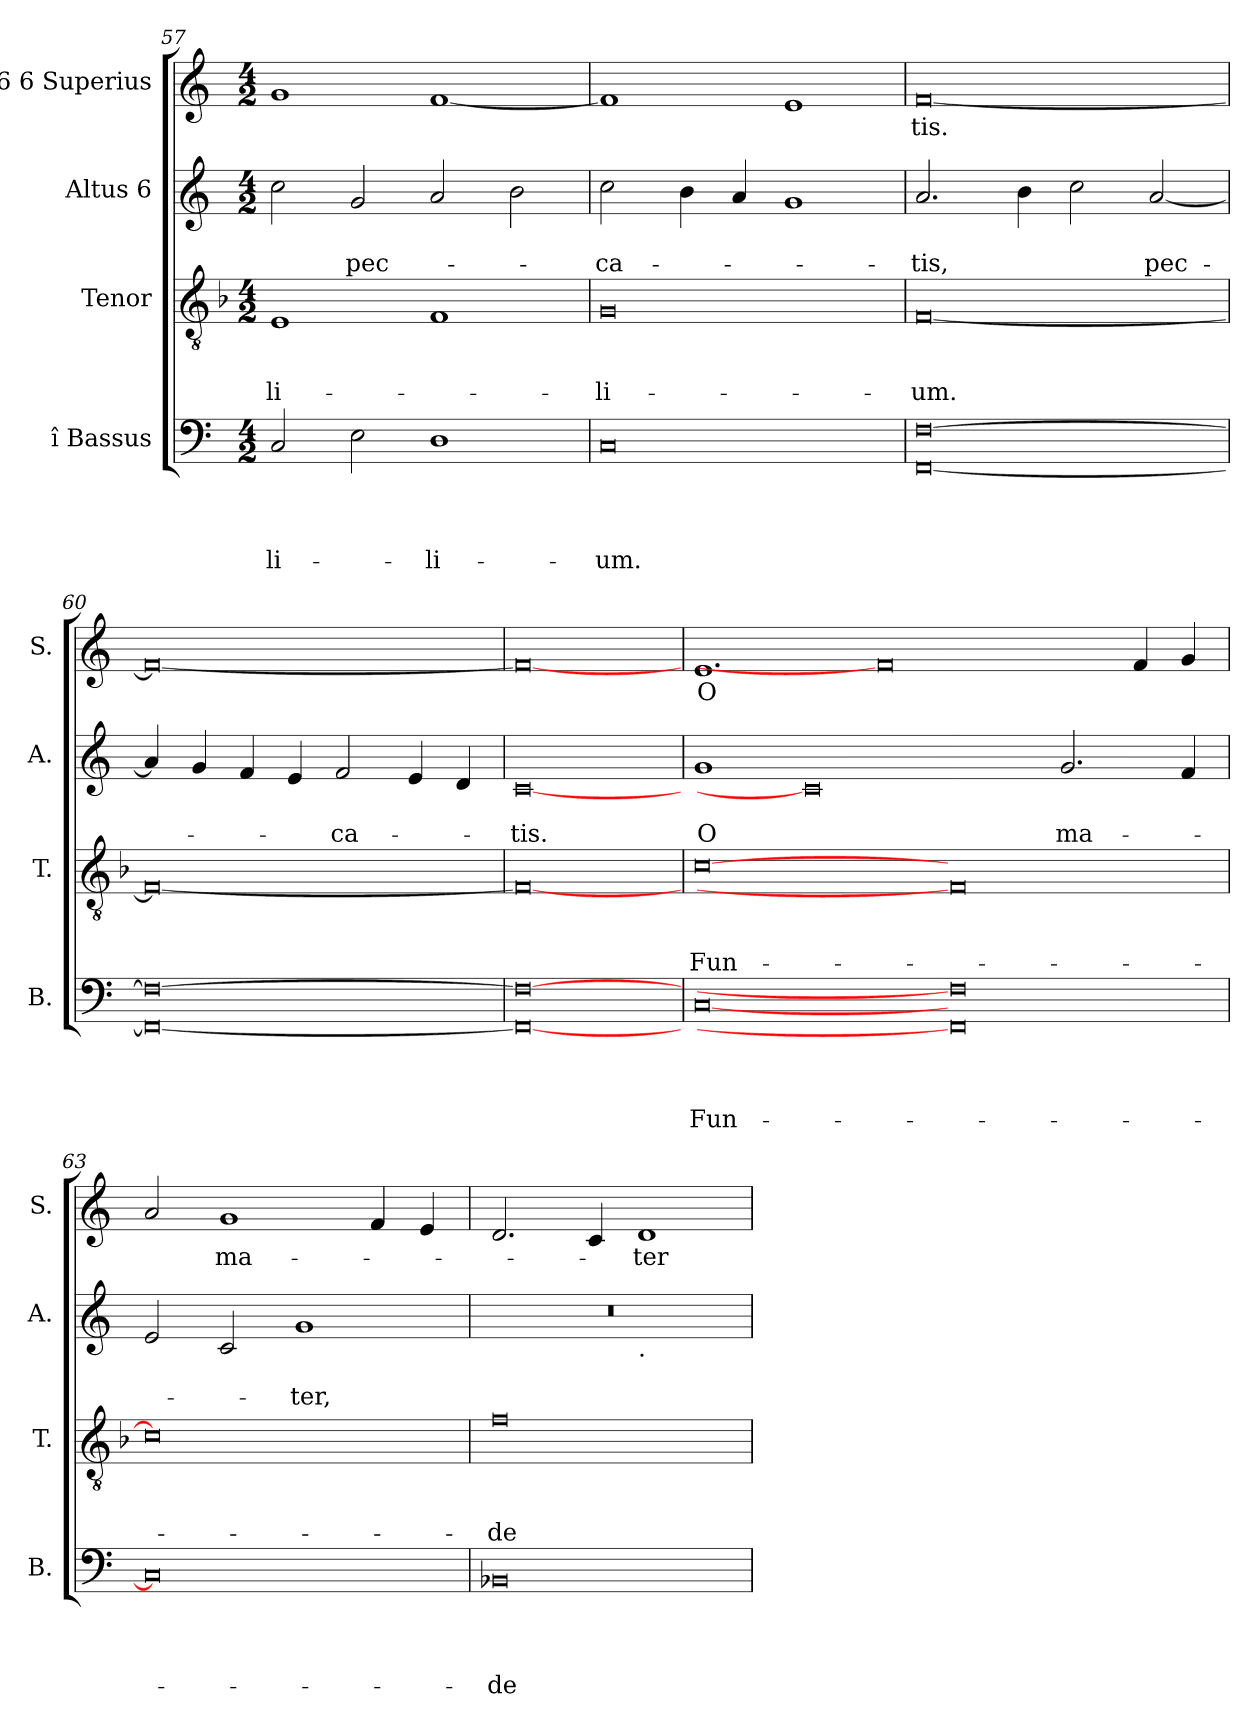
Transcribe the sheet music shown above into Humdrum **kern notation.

**kern	**text	**text	**text	**text	**kern	**text	**text	**text	**kern	**text	**text	**kern	**text
*part4	*part4	*part4	*part4	*part4	*part3	*part3	*part3	*part3	*part2	*part2	*part2	*part1	*part1
*staff4	*staff4	*staff4	*staff4	*staff4	*staff3	*staff3	*staff3	*staff3	*staff2	*staff2	*staff2	*staff1	*staff1
*I"î Bassus	*	*	*	*	*I"Tenor	*	*	*	*I"Altus 6	*	*	*I"6 6 Superius	*
*I'B.	*	*	*	*	*I'T.	*	*	*	*I'A.	*	*	*I'S.	*
*clefF4	*	*	*	*	*clefGv2	*	*	*	*clefG2	*	*	*clefG2	*
*ITrd-3c-5	*	*	*	*	*	*	*	*	*ITrd-3c-5	*	*	*ITrd-3c-5	*
*k[b-]	*	*	*	*	*k[b-]	*	*	*	*k[b-]	*	*	*k[b-]	*
*F:	*	*	*	*	*F:	*	*	*	*F:	*	*	*F:	*
*M4/2	*	*	*	*	*M4/2	*	*	*	*M4/2	*	*	*M4/2	*
=57	=57	=57	=57	=57	=57	=57	=57	=57	=57	=57	=57	=57	=57
!	!	!	!	!LO:LY:b	!	!	!	!LO:LY:b	!	!	!	!	!
2F/	.	.	.	li-	1E	.	.	li-	2ff\	.	.	1cc	.
!	!	!	!	!	!	!	!	!	!	!	!LO:LY:b	!	!
2A\	.	.	.	.	.	.	.	.	2cc/	.	pec-	.	.
!	!	!	!	!LO:LY:b	!	!	!	!	!	!	!	!	!
1G	.	.	.	-li-	1F	.	.	.	2dd/	.	.	[<1b-	.
.	.	.	.	.	.	.	.	.	2ee\	.	.	.	.
!!LO:LB:g=z
=58	=58	=58	=58	=58	=58	=58	=58	=58	=58	=58	=58	=58	=58
!	!	!	!	!LO:LY:b	!	!	!	!LO:LY:b:rj	!	!	!LO:LY:b	!	!
0F	.	.	.	-um.	0G	.	.	-li-	2ff\	.	-ca-	1b-]	.
.	.	.	.	.	.	.	.	.	4ee\	.	.	.	.
.	.	.	.	.	.	.	.	.	4dd/	.	.	.	.
.	.	.	.	.	.	.	.	.	1cc	.	.	1a	.
=59	=59	=59	=59	=59	=59	=59	=59	=59	=59	=59	=59	=59	=59
!	!	!	!	!	!	!	!	!LO:LY:b	!	!	!LO:LY:b	!	!LO:LY:b
[<0BB- [>0B-	.	.	.	.	[<0F	.	.	-um.	2.dd/	.	-tis,	[<0b-	-tis.
.	.	.	.	.	.	.	.	.	4ee\	.	.	.	.
.	.	.	.	.	.	.	.	.	2ff\	.	.	.	.
!	!	!	!	!	!	!	!	!	!	!	!LO:LY:b	!	!
.	.	.	.	.	.	.	.	.	[<2dd/	.	pec-	.	.
=60	=60	=60	=60	=60	=60	=60	=60	=60	=60	=60	=60	=60	=60
0BB-_ 0B-_	.	.	.	.	0F_	.	.	.	4dd/]	.	.	0b-_	.
.	.	.	.	.	.	.	.	.	4cc/	.	.	.	.
.	.	.	.	.	.	.	.	.	4b-/	.	.	.	.
.	.	.	.	.	.	.	.	.	4a/	.	.	.	.
!	!	!	!	!	!	!	!	!	!	!	!LO:LY:b	!	!
.	.	.	.	.	.	.	.	.	2b-/	.	-ca-	.	.
.	.	.	.	.	.	.	.	.	4a/	.	.	.	.
.	.	.	.	.	.	.	.	.	4g/	.	.	.	.
=61	=61	=61	=61	=61	=61	=61	=61	=61	=61	=61	=61	=61	=61
!	!	!	!	!	!	!	!	!	!	!	!LO:LY:b	!	!
0BB-_ 0B-_	.	.	.	.	0F_	.	.	.	[0f	.	-tis.	0b-_	.
!!LO:PB:g=z
=62	=62	=62	=62	=62	=62	=62	=62	=62	=62	=62	=62	=62	=62
!	!	!	!	!LO:LY:b	!	!	!	!LO:LY:b	!	!	!LO:LY:b	!	!LO:LY:b
[<0F	.	.	.	Fun-	[>0c	.	.	Fun-	1cc	.	O	1.a	O
.	.	.	.	.	.	.	.	.	0f]	.	.	.	.
.	.	.	.	.	.	.	.	.	.	.	.	0b-]	.
0BB-] 0B-]	.	.	.	.	0F]	.	.	.	.	.	.	.	.
!	!	!	!	!	!	!	!	!	!	!	!LO:LY:b	!	!
.	.	.	.	.	.	.	.	.	2.cc/	.	ma-	.	.
.	.	.	.	.	.	.	.	.	.	.	.	4b-/	.
.	.	.	.	.	.	.	.	.	4b-/	.	.	4cc/	.
=63	=63	=63	=63	=63	=63	=63	=63	=63	=63	=63	=63	=63	=63
0F]	.	.	.	.	0c]	.	.	.	2a/	.	.	2dd/	.
!	!	!	!	!	!	!	!	!	!	!	!	!	!LO:LY:b
.	.	.	.	.	.	.	.	.	2f/	.	.	1cc	ma-
!	!	!	!	!	!	!	!	!	!	!	!LO:LY:b	!	!
.	.	.	.	.	.	.	.	.	1cc	.	-ter,	.	.
.	.	.	.	.	.	.	.	.	.	.	.	4b-/	.
.	.	.	.	.	.	.	.	.	.	.	.	4a/	.
=64	=64	=64	=64	=64	=64	=64	=64	=64	=64	=64	=64	=64	=64
!	!	!	!	!LO:LY:b	!	!	!	!LO:LY:b	!	!	!	!	!
*	*	*	*	*	*	*	*	*	*^	*	*	*	*
0E-X	.	.	.	-de	0f	.	.	-de	0r	1ryy	.	.	2.g/	.
.	.	.	.	.	.	.	.	.	.	.	.	.	4f/	.
!	!	!	!	!	!	!	!	!	!	!LO:TX:b:t=.	!	!	!	!
!	!	!	!	!	!	!	!	!	!	!	!	!	!	!LO:LY:b
.	.	.	.	.	.	.	.	.	.	1ryy	.	.	1g	-ter
*	*	*	*	*	*	*	*	*	*v	*v	*	*	*	*
=	=	=	=	=	=	=	=	=	=	=	=	=	=
*-	*-	*-	*-	*-	*-	*-	*-	*-	*-	*-	*-	*-	*-
